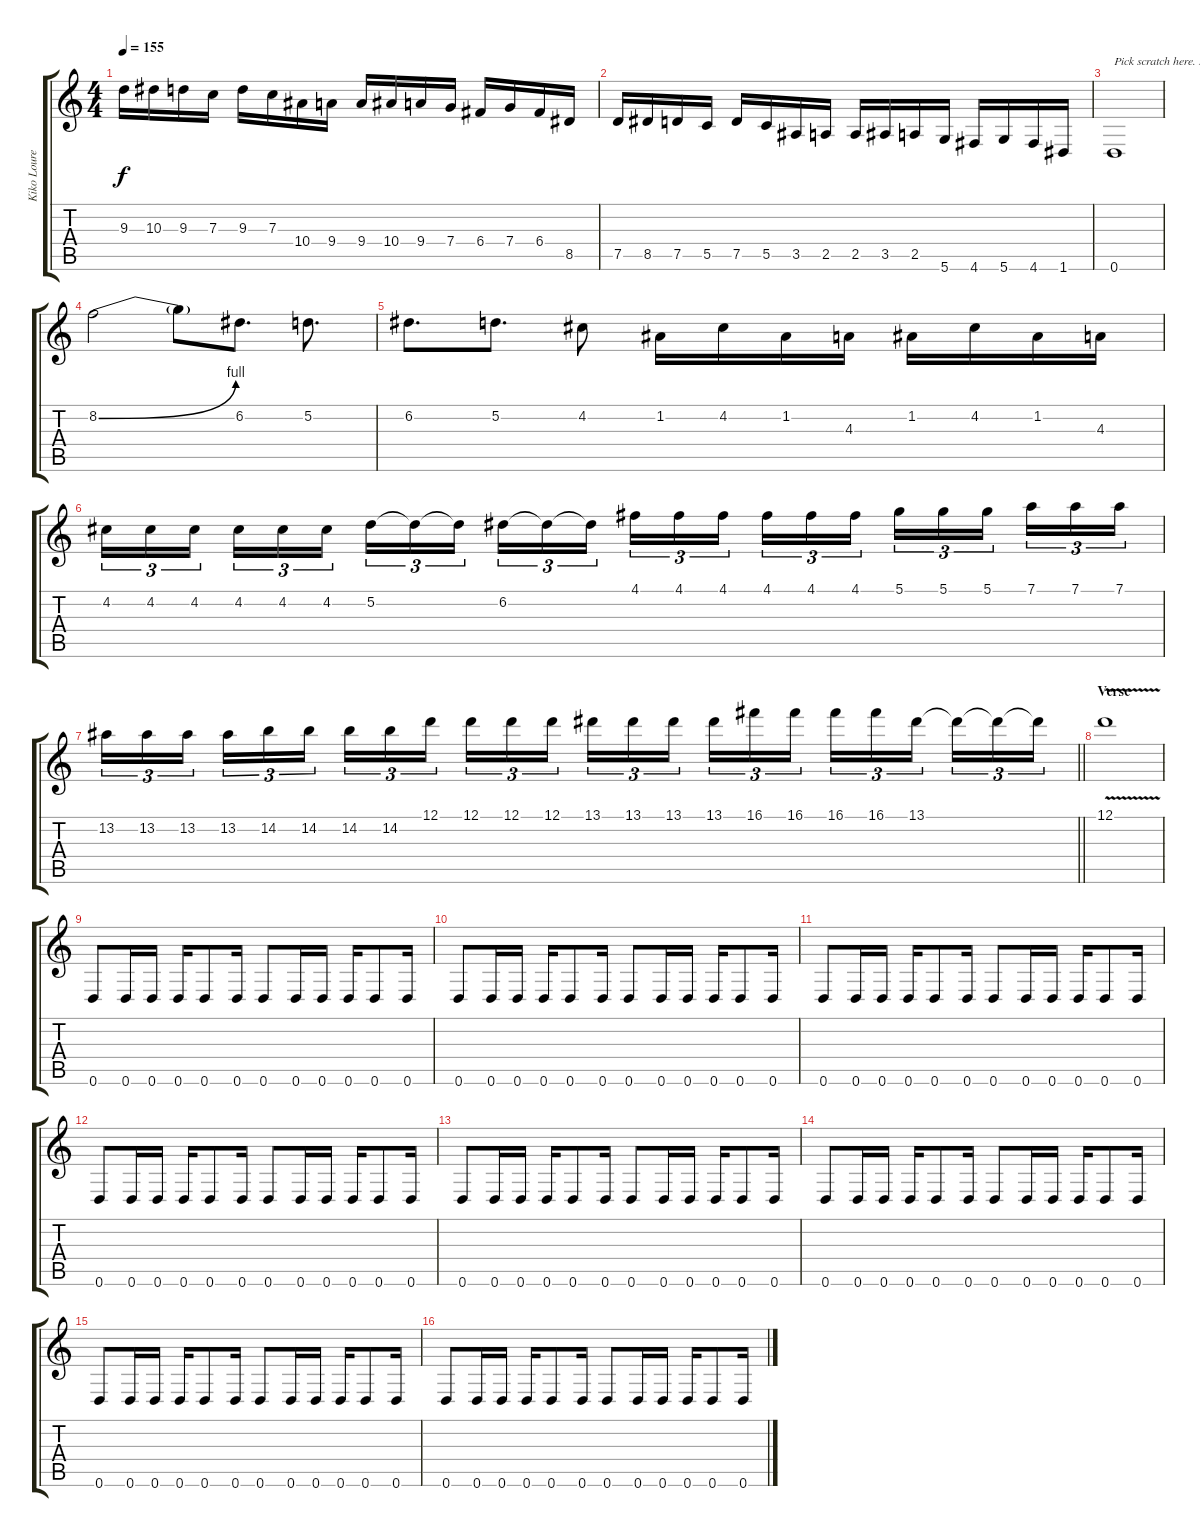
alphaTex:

\track ("Kiko Loureiro" "Kiko Loure") {instrument distortionguitar}
\staff {score tabs}
\tuning (D4 A3 F3 C3 G2 D2) {hide}
\ts (4 4)
\tempo 155
\clef g2
\ks c
9.3.16{dy f} 10.3.16 9.3.16 7.3.16 9.3.16 7.3.16 10.4.16 9.4.16 9.4.16 10.4.16 9.4.16 7.4.16 6.4.16 7.4.16 6.4.16 8.5.16 |
7.5.16 8.5.16 7.5.16 5.5.16 7.5.16 5.5.16 3.5.16 2.5.16 2.5.16 3.5.16 2.5.16 5.6.16 4.6.16 5.6.16 4.6.16 1.6.16 |
0.6.1{txt "Pick scratch here. In GP it sounds like shit :D "} |
8.2{be (bend 0 0 60 4)}.2 8.2{t}.8 6.2.8{d} 5.2.8{d} |
6.2.8{d} 5.2.8{d} 4.2.8 1.2.16 4.2.16 1.2.16 4.3.16 1.2.16 4.2.16 1.2.16 4.3.16 |
4.2.16{tu (3 2)} 4.2.16{tu (3 2)} 4.2.16{tu (3 2) beam splitsecondary} 4.2.16{tu (3 2)} 4.2.16{tu (3 2)} 4.2.16{tu (3 2)} 5.2.16{tu (3 2)} 5.2{t}.16{tu (3 2)} 5.2{t}.16{tu (3 2) beam splitsecondary} 6.2.16{tu (3 2)} 6.2{t}.16{tu (3 2)} 6.2{t}.16{tu (3 2)} 4.1.16{tu (3 2)} 4.1.16{tu (3 2)} 4.1.16{tu (3 2) beam splitsecondary} 4.1.16{tu (3 2)} 4.1.16{tu (3 2)} 4.1.16{tu (3 2)} 5.1.16{tu (3 2)} 5.1.16{tu (3 2)} 5.1.16{tu (3 2) beam splitsecondary} 7.1.16{tu (3 2)} 7.1.16{tu (3 2)} 7.1.16{tu (3 2)} |
\barLineRight lightlight
13.2.16{tu (3 2)} 13.2.16{tu (3 2)} 13.2.16{tu (3 2) beam splitsecondary} 13.2.16{tu (3 2)} 14.2.16{tu (3 2)} 14.2.16{tu (3 2)} 14.2.16{tu (3 2)} 14.2.16{tu (3 2)} 12.1.16{tu (3 2) beam splitsecondary} 12.1.16{tu (3 2)} 12.1.16{tu (3 2)} 12.1.16{tu (3 2)} 13.1.16{tu (3 2)} 13.1.16{tu (3 2)} 13.1.16{tu (3 2) beam splitsecondary} 13.1.16{tu (3 2)} 16.1.16{tu (3 2)} 16.1.16{tu (3 2)} 16.1.16{tu (3 2)} 16.1.16{tu (3 2)} 13.1.16{tu (3 2) beam splitsecondary} 13.1{t}.16{tu (3 2)} 13.1{t}.16{tu (3 2)} 13.1{t}.16{tu (3 2)} |
\section ("" "Verse")
12.1{v}.1 |
0.6.8 0.6.16 0.6.16 0.6.16 0.6.8 0.6.16 0.6.8 0.6.16 0.6.16 0.6.16 0.6.8 0.6.16 |
0.6.8 0.6.16 0.6.16 0.6.16 0.6.8 0.6.16 0.6.8 0.6.16 0.6.16 0.6.16 0.6.8 0.6.16 |
0.6.8 0.6.16 0.6.16 0.6.16 0.6.8 0.6.16 0.6.8 0.6.16 0.6.16 0.6.16 0.6.8 0.6.16 |
0.6.8 0.6.16 0.6.16 0.6.16 0.6.8 0.6.16 0.6.8 0.6.16 0.6.16 0.6.16 0.6.8 0.6.16 |
0.6.8 0.6.16 0.6.16 0.6.16 0.6.8 0.6.16 0.6.8 0.6.16 0.6.16 0.6.16 0.6.8 0.6.16 |
0.6.8 0.6.16 0.6.16 0.6.16 0.6.8 0.6.16 0.6.8 0.6.16 0.6.16 0.6.16 0.6.8 0.6.16 |
0.6.8 0.6.16 0.6.16 0.6.16 0.6.8 0.6.16 0.6.8 0.6.16 0.6.16 0.6.16 0.6.8 0.6.16 |
0.6.8 0.6.16 0.6.16 0.6.16 0.6.8 0.6.16 0.6.8 0.6.16 0.6.16 0.6.16 0.6.8 0.6.16
